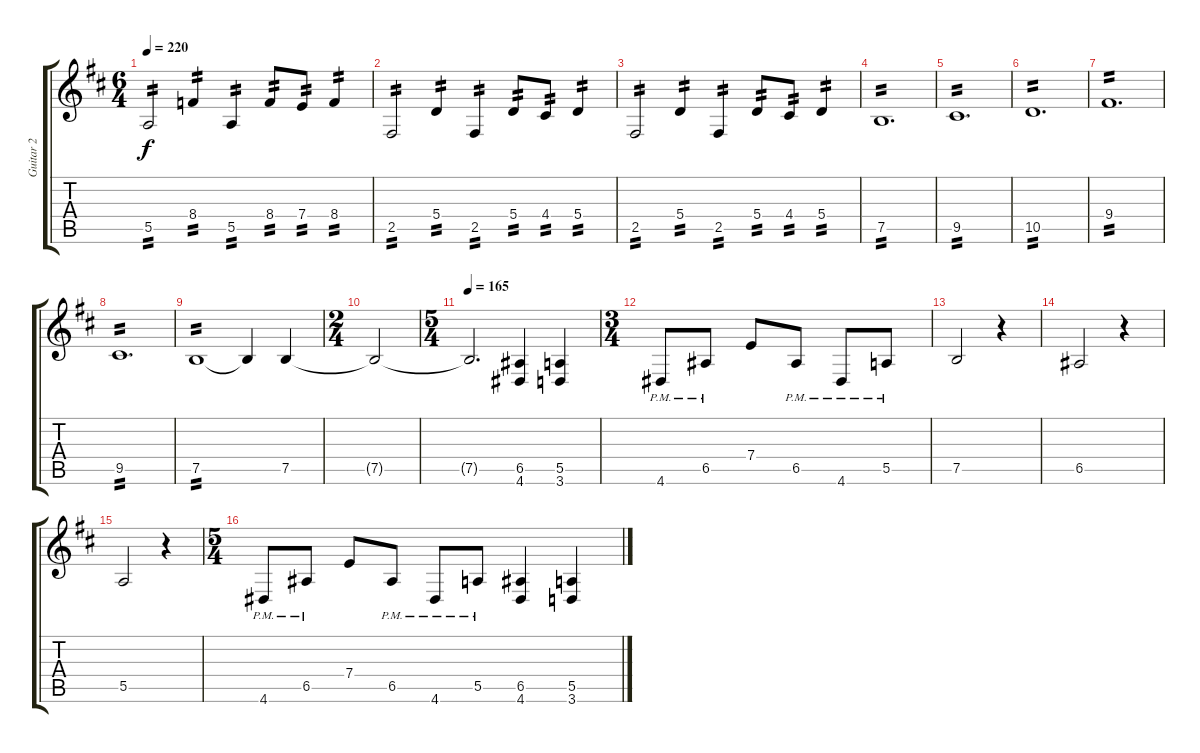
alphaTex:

\track ("Guitar 2" "Guitar 2") {instrument distortionguitar}
\staff {score tabs}
\tuning (B3 Gb3 D3 A2 E2 B1) {hide}
\ts (6 4)
\tempo 220
\clef g2
\ks bminor
5.5.2{tp 2 dy f} 8.4.4{tp 2} 5.5.4{tp 2} 8.4.8{tp 2} 7.4.8{tp 2} 8.4.4{tp 2} |
2.5.2{tp 2} 5.4.4{tp 2} 2.5.4{tp 2} 5.4.8{tp 2} 4.4.8{tp 2} 5.4.4{tp 2} |
2.5.2{tp 2} 5.4.4{tp 2} 2.5.4{tp 2} 5.4.8{tp 2} 4.4.8{tp 2} 5.4.4{tp 2} |
7.5.1{d tp 2} |
9.5.1{d tp 2} |
10.5.1{d tp 2} |
9.4.1{d tp 2} |
9.5.1{d tp 2} |
7.5.1{tp 2} 7.5{t}.4 7.5.4 |
\ts (2 4)
7.5{t}.2 |
\ts (5 4)
\tempo 165
7.5{t}.2{d} (6.5 4.6).4 (5.5 3.6).4 |
\ts (3 4)
4.6{pm}.8 6.5{pm}.8 7.4.8 6.5{pm}.8 4.6{pm}.8 5.5{pm}.8 |
7.5.2 r.4 |
6.5.2 r.4 |
5.5.2 r.4 |
\ts (5 4)
4.6{pm}.8 6.5{pm}.8 7.4.8 6.5{pm}.8 4.6{pm}.8 5.5{pm}.8 (6.5 4.6).4 (5.5 3.6).4
